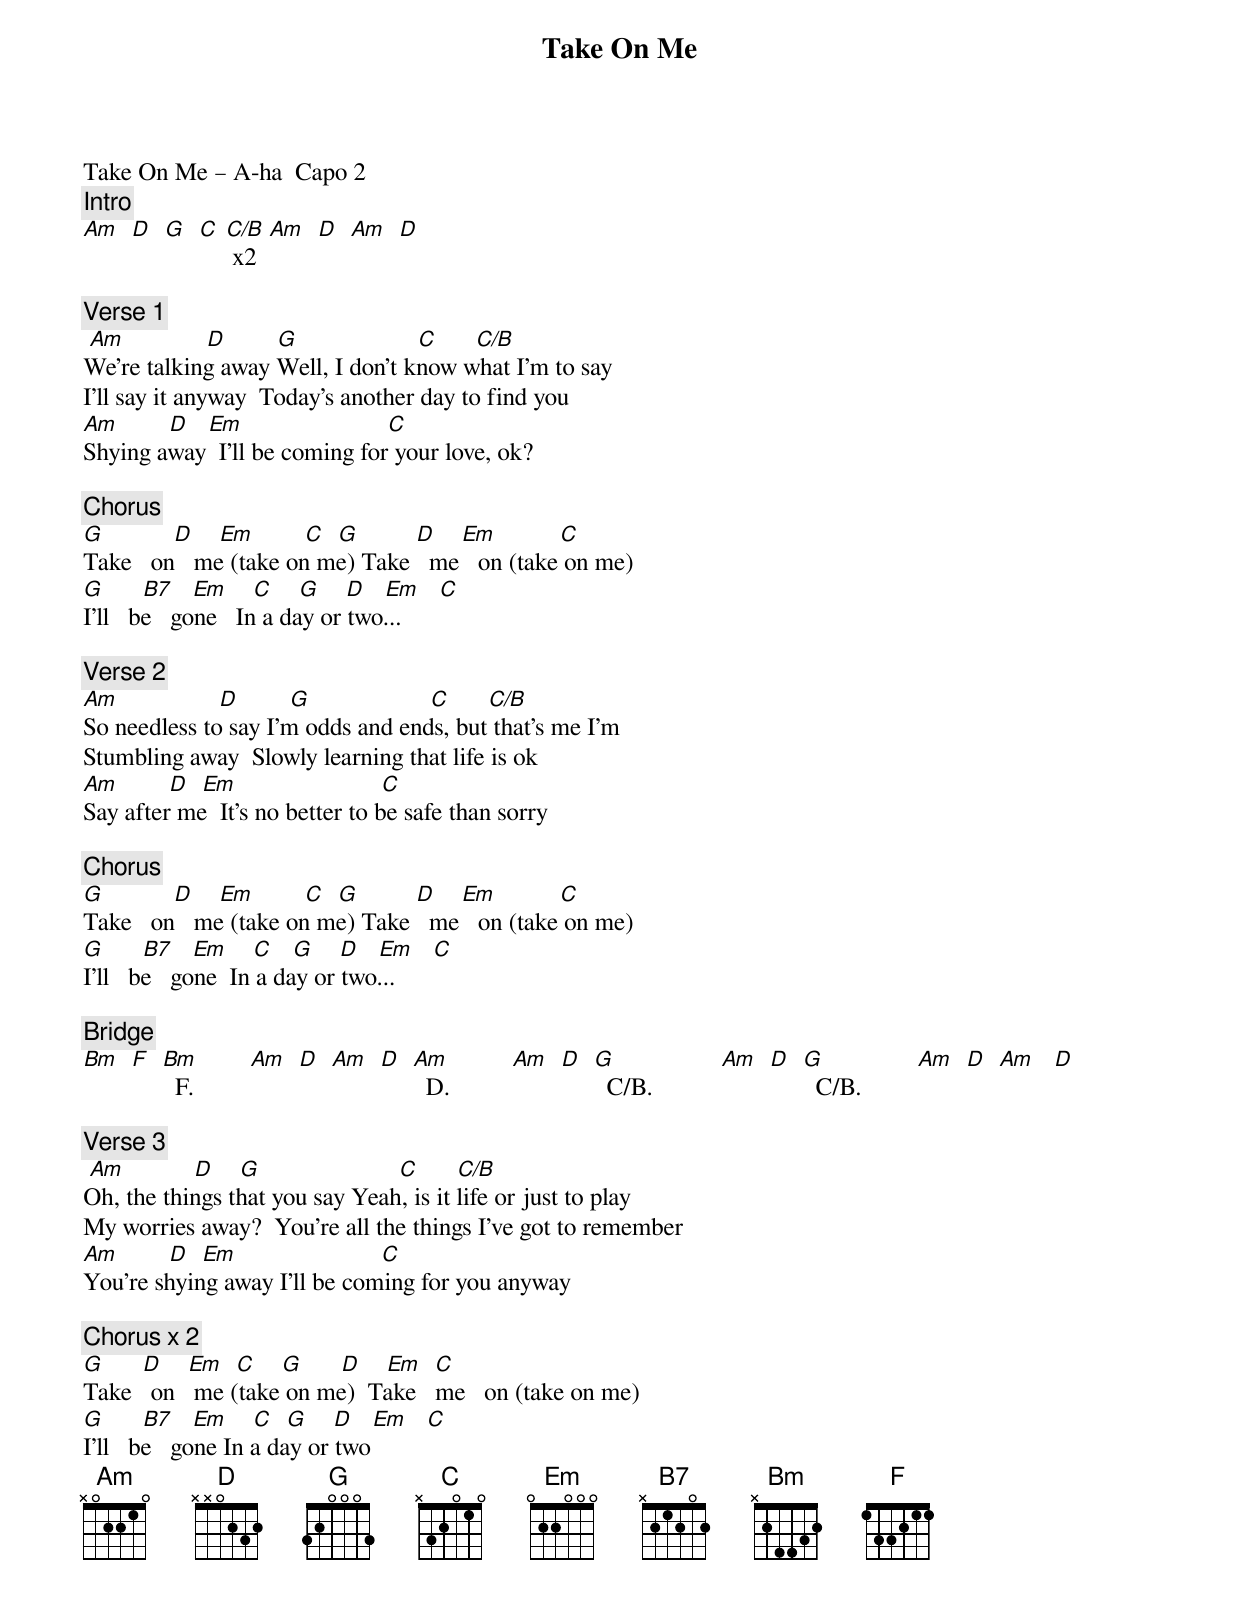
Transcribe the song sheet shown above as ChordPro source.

{title: Take On Me}
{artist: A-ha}
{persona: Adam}
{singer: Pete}
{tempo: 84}
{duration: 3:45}
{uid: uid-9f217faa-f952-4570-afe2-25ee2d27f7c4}
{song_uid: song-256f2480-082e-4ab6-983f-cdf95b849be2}



Take On Me – A-ha		Capo 2
{comment: Intro}
[Am]  [D]  [G]  [C] [C/B] x2		[Am]  [D]  [Am]  [D]

{comment: Verse 1}
 [Am]            	[D]		      [G]                 		[C]      [C/B]
We're talking away	Well, I don't know what I'm to say
I'll say it anyway		Today's another day to find you
[Am]       	[D]			[Em]                       [C]
Shying away		I'll be coming for your love, ok?

{comment: Chorus}
[G]           [D]    [Em]        [C]		[G]         [D]    [Em]          [C]
Take   on   me (take on me)	Take   me   on (take on me)
[G]      [B7]   [Em]    [C]	 		[G]    [D]   [Em]   [C]
I'll   be   gone			In a day or two...

{comment: Verse 2}
[Am]               	[D]		      [G]                 		[C]      [C/B]
So needless to say	I'm odds and ends, but that's me I'm
Stumbling away		Slowly learning that life is ok
[Am]       	[D]		[Em]                       [C]
Say after me		It's no better to be safe than sorry

{comment: Chorus}
[G]           [D]    [Em]        [C]		[G]         [D]    [Em]          [C]
Take   on   me (take on me)	Take   me   on (take on me)
[G]      [B7]   [Em]    [C]	 	[G]    [D]   [Em]   [C]
I'll   be   gone		In a day or two...

{comment: Bridge}
[Bm]  [F]  [Bm]  F. 	       [Am]  [D]  [Am]  [D]  [Am]  D.          [Am]  [D]  [G]  C/B.           [Am]  [D]  [G]  C/B.         [Am]  [D]  [Am]   [D]

{comment: Verse 3}
 [Am]        			[D]		  [G]                      [C]      [C/B]
Oh, the things that you say	Yeah, is it life or just to play
My worries away?		You're all the things I've got to remember
[Am]       	[D]		[Em]                       [C]
You're shying away	I'll be coming for you anyway

{comment: Chorus x 2}
[G]      [D]    [Em]  [C]				[G]      [D]    [Em]  [C]
Take   on   me (take on me)		Take   me   on (take on me)
[G]      [B7]   [Em]    [C]	 [G]    [D]   [Em]   [C]
I'll   be   gone	In a day or two
